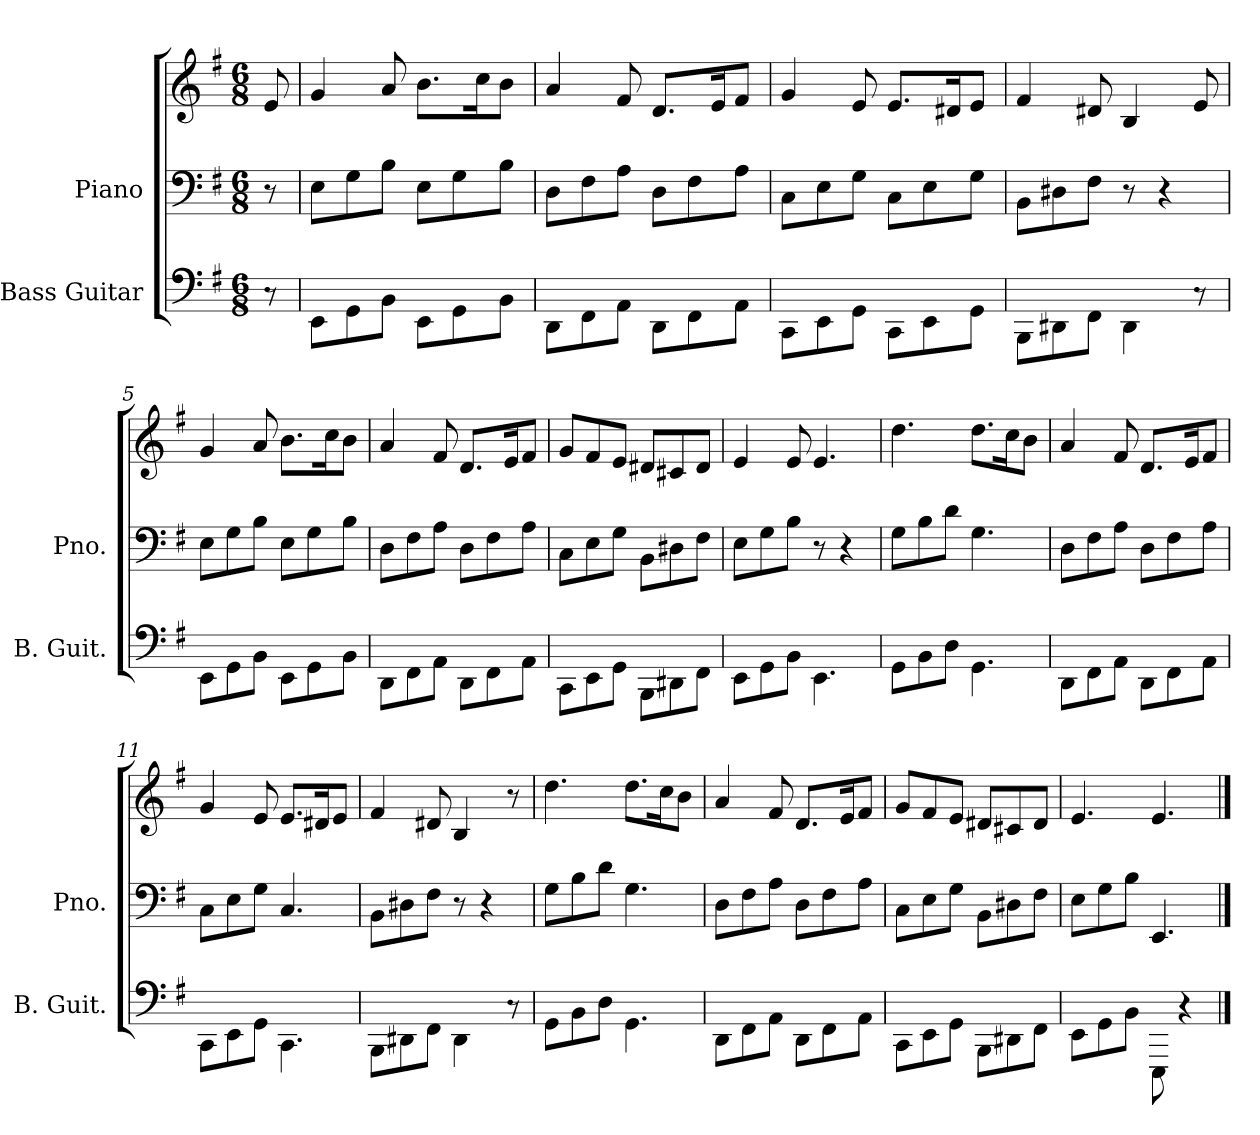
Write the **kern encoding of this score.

**kern	**kern	**kern
*part2	*part1	*part1
*staff3	*staff2	*staff1
*I"Bass Guitar	*I"Piano	*
*I'B. Guit.	*I'Pno.	*
*stria4	*	*
*	*clefF4	*clefG2
*ITrd7c12	*	*
*k[f#]	*k[f#]	*k[f#]
*M6/8	*M6/8	*M6/8
*MM50	*MM50	*MM50
=	=	=
8r	8r	8e/
=1	=1	=1
8EEE\L	8E\L	4g/
8GGG\	8G\	.
8BBB\J	8B\J	8a/
8EEE\L	8E\L	8.b\L
8GGG\	8G\	.
.	.	16cc\K
8BBB\J	8B\J	8b\J
=2	=2	=2
8DDD\L	8D\L	4a/
8FFF#\	8F#\	.
8AAA\J	8A\J	8f#/
8DDD\L	8D\L	8.d/L
8FFF#\	8F#\	.
.	.	16e/K
8AAA\J	8A\J	8f#/J
=3	=3	=3
8CCC\L	8C\L	4g/
8EEE\	8E\	.
8GGG\J	8G\J	8e/
8CCC\L	8C\L	8.e/L
8EEE\	8E\	.
.	.	16d#X/K
8GGG\J	8G\J	8e/J
=4	=4	=4
8BBBB\L	8BB\L	4f#/
8DDD#\	8D#X\	.
8FFF#\J	8F#\J	8d#X/
4DDD#\	8r	4B/
.	4r	.
8r	.	8e/
!!LO:LB:g=z
=5	=5	=5
8EEE\L	8E\L	4g/
8GGG\	8G\	.
8BBB\J	8B\J	8a/
8EEE\L	8E\L	8.b\L
8GGG\	8G\	.
.	.	16cc\K
8BBB\J	8B\J	8b\J
=6	=6	=6
8DDD\L	8D\L	4a/
8FFF#\	8F#\	.
8AAA\J	8A\J	8f#/
8DDD\L	8D\L	8.d/L
8FFF#\	8F#\	.
.	.	16e/K
8AAA\J	8A\J	8f#/J
=7	=7	=7
8CCC\L	8C\L	8g/L
8EEE\	8E\	8f#/
8GGG\J	8G\J	8e/J
8BBBB\L	8BB\L	8d#X/L
8DDD#\	8D#X\	8c#X/
8FFF#\J	8F#\J	8d#/J
=8	=8	=8
8EEE\L	8E\L	4e/
8GGG\	8G\	.
8BBB\J	8B\J	8e/
4.EEE\	8r	4.e/
.	4r	.
=9	=9	=9
8GGG\L	8G\L	4.dd\
8BBB\	8B\	.
8DD\J	8d\J	.
4.GGG\	4.G\	8.dd\L
.	.	16cc\K
.	.	8b\J
!!LO:LB:g=z
=10	=10	=10
8DDD\L	8D\L	4a/
8FFF#\	8F#\	.
8AAA\J	8A\J	8f#/
8DDD\L	8D\L	8.d/L
8FFF#\	8F#\	.
.	.	16e/K
8AAA\J	8A\J	8f#/J
=11	=11	=11
8CCC\L	8C\L	4g/
8EEE\	8E\	.
8GGG\J	8G\J	8e/
4.CCC\	4.C/	8.e/L
.	.	16d#X/K
.	.	8e/J
=12	=12	=12
8BBBB\L	8BB\L	4f#/
8DDD#\	8D#X\	.
8FFF#\J	8F#\J	8d#X/
4DDD#\	8r	4B/
.	4r	.
8r	.	8r
=13	=13	=13
8GGG\L	8G\L	4.dd\
8BBB\	8B\	.
8DD\J	8d\J	.
4.GGG\	4.G\	8.dd\L
.	.	16cc\K
.	.	8b\J
=14	=14	=14
8DDD\L	8D\L	4a/
8FFF#\	8F#\	.
8AAA\J	8A\J	8f#/
8DDD\L	8D\L	8.d/L
8FFF#\	8F#\	.
.	.	16e/K
8AAA\J	8A\J	8f#/J
!!LO:PB:g=z
=15	=15	=15
8CCC\L	8C\L	8g/L
8EEE\	8E\	8f#/
8GGG\J	8G\J	8e/J
8BBBB\L	8BB\L	8d#X/L
8DDD#\	8D#X\	8c#X/
8FFF#\J	8F#\J	8d#/J
=16	=16	=16
8EEE\L	8E\L	4.e/
8GGG\	8G\	.
8BBB\J	8B\J	.
8EEEE\	4.EE/	4.e/
4r	.	.
==	==	==
*-	*-	*-
